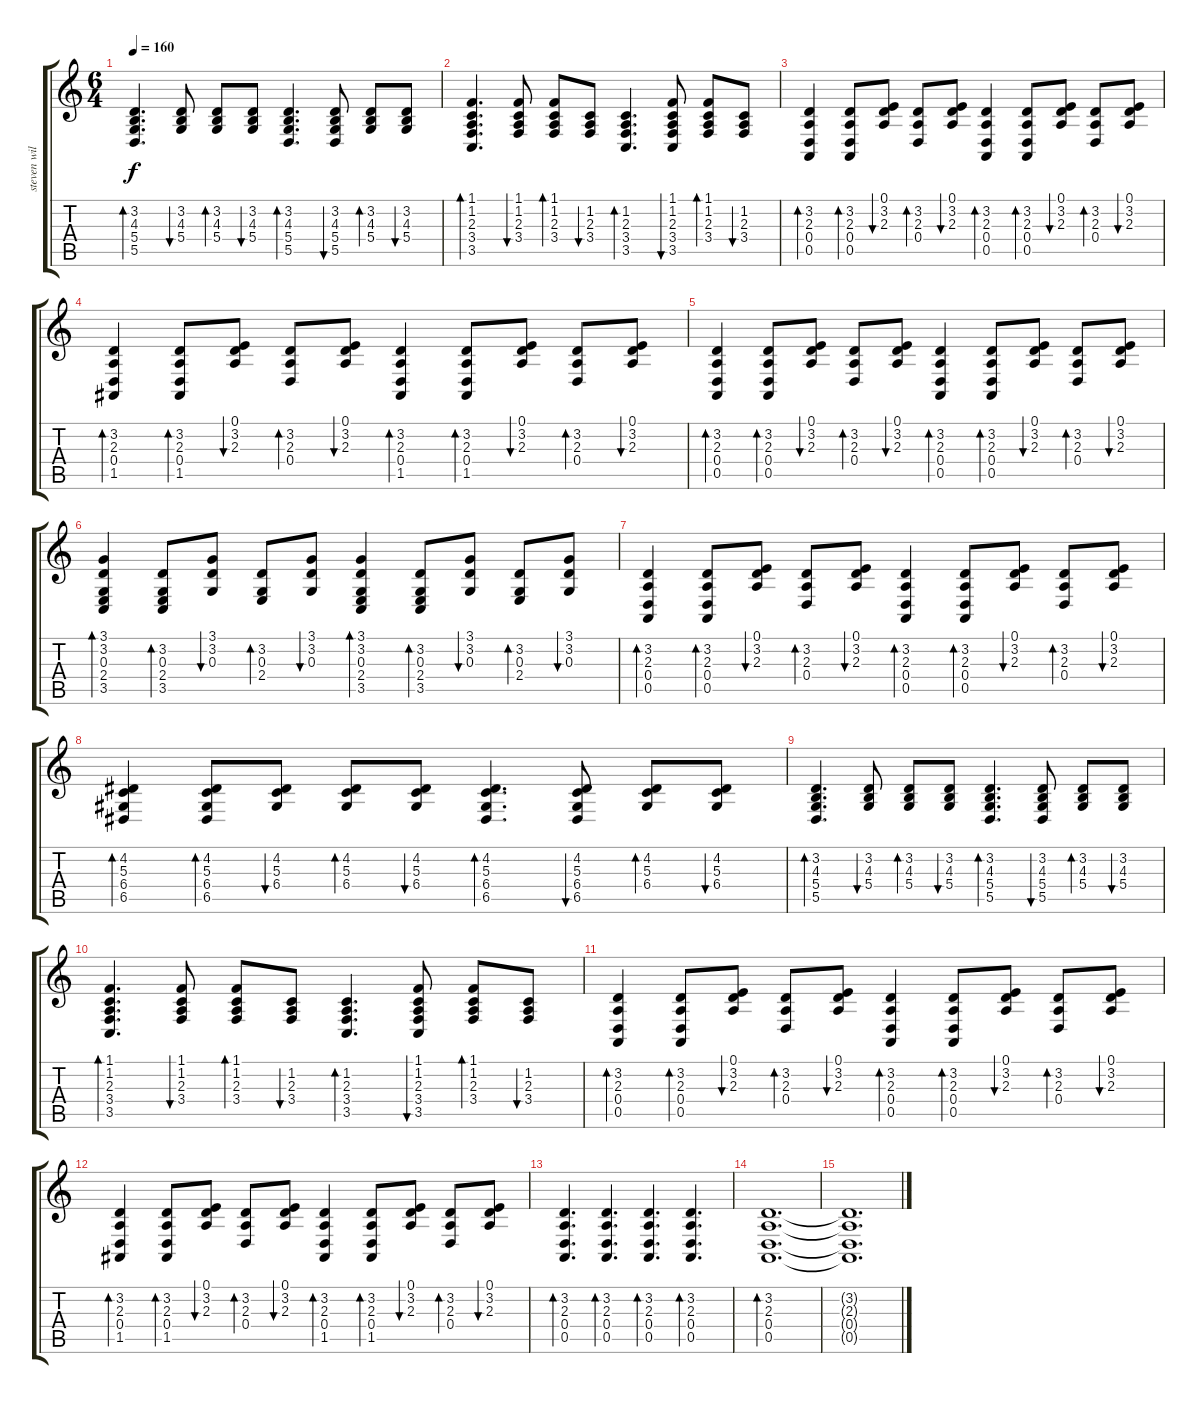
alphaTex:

\track ("steven wilson ( guitar 2 )" "steven wil") {instrument stringensemble1}
\staff {score tabs}
\tuning (E4 B3 G3 D3 A2 D2) {hide}
\ts (6 4)
\tempo 160
\clef g2
\ks c
(3.2 4.3 5.4 5.5).4{d bd 60 dy f} (3.2 4.3 5.4).8{bu 60} (3.2 4.3 5.4).8{bd 60} (3.2 4.3 5.4).8{bu 60} (3.2 4.3 5.4 5.5).4{d bd 60} (3.2 4.3 5.4 5.5).8{bu 60} (3.2 4.3 5.4).8{bd 60} (3.2 4.3 5.4).8{bu 60} |
(1.1 1.2 2.3 3.4 3.5).4{d bd 60} (1.1 1.2 2.3 3.4).8{bu 60} (1.1 1.2 2.3 3.4).8{bd 60} (1.2 2.3 3.4).8{bu 60} (1.2 2.3 3.4 3.5).4{d bd 60} (1.1 1.2 2.3 3.4 3.5).8{bu 60} (1.1 1.2 2.3 3.4).8{bd 60} (1.2 2.3 3.4).8{bu 60} |
(3.2 2.3 0.4 0.5).4{bd 60} (3.2 2.3 0.4 0.5).8{bd 60} (0.1 3.2 2.3).8{bu 60} (3.2 2.3 0.4).8{bd 60} (0.1 3.2 2.3).8{bu 60} (3.2 2.3 0.4 0.5).4{bd 60} (3.2 2.3 0.4 0.5).8{bd 60} (0.1 3.2 2.3).8{bu 60} (3.2 2.3 0.4).8{bd 60} (0.1 3.2 2.3).8{bu 60} |
(3.2 2.3 0.4 1.5).4{bd 60} (3.2 2.3 0.4 1.5).8{bd 60} (0.1 3.2 2.3).8{bu 60} (3.2 2.3 0.4).8{bd 60} (0.1 3.2 2.3).8{bu 60} (3.2 2.3 0.4 1.5).4{bd 60} (3.2 2.3 0.4 1.5).8{bd 60} (0.1 3.2 2.3).8{bu 60} (3.2 2.3 0.4).8{bd 60} (0.1 3.2 2.3).8{bu 60} |
(3.2 2.3 0.4 0.5).4{bd 60} (3.2 2.3 0.4 0.5).8{bd 60} (0.1 3.2 2.3).8{bu 60} (3.2 2.3 0.4).8{bd 60} (0.1 3.2 2.3).8{bu 60} (3.2 2.3 0.4 0.5).4{bd 60} (3.2 2.3 0.4 0.5).8{bd 60} (0.1 3.2 2.3).8{bu 60} (3.2 2.3 0.4).8{bd 60} (0.1 3.2 2.3).8{bu 60} |
(3.1 3.2 0.3 2.4 3.5).4{bd 60} (3.2 0.3 2.4 3.5).8{bd 60} (3.1 3.2 0.3).8{bu 60} (3.2 0.3 2.4).8{bd 60} (3.1 3.2 0.3).8{bu 60} (3.1 3.2 0.3 2.4 3.5).4{bd 60} (3.2 0.3 2.4 3.5).8{bd 60} (3.1 3.2 0.3).8{bu 60} (3.2 0.3 2.4).8{bd 60} (3.1 3.2 0.3).8{bu 60} |
(3.2 2.3 0.4 0.5).4{bd 60} (3.2 2.3 0.4 0.5).8{bd 60} (0.1 3.2 2.3).8{bu 60} (3.2 2.3 0.4).8{bd 60} (0.1 3.2 2.3).8{bu 60} (3.2 2.3 0.4 0.5).4{bd 60} (3.2 2.3 0.4 0.5).8{bd 60} (0.1 3.2 2.3).8{bu 60} (3.2 2.3 0.4).8{bd 60} (0.1 3.2 2.3).8{bu 60} |
(4.2 5.3 6.4 6.5).4{bd 60} (4.2 5.3 6.4 6.5).8{bd 60} (4.2 5.3 6.4).8{bu 60} (4.2 5.3 6.4).8{bd 60} (4.2 5.3 6.4).8{bu 60} (4.2 5.3 6.4 6.5).4{d bd 60} (4.2 5.3 6.4 6.5).8{bu 60} (4.2 5.3 6.4).8{bd 60} (4.2 5.3 6.4).8{bu 60} |
(3.2 4.3 5.4 5.5).4{d bd 60} (3.2 4.3 5.4).8{bu 60} (3.2 4.3 5.4).8{bd 60} (3.2 4.3 5.4).8{bu 60} (3.2 4.3 5.4 5.5).4{d bd 60} (3.2 4.3 5.4 5.5).8{bu 60} (3.2 4.3 5.4).8{bd 60} (3.2 4.3 5.4).8{bu 60} |
(1.1 1.2 2.3 3.4 3.5).4{d bd 60} (1.1 1.2 2.3 3.4).8{bu 60} (1.1 1.2 2.3 3.4).8{bd 60} (1.2 2.3 3.4).8{bu 60} (1.2 2.3 3.4 3.5).4{d bd 60} (1.1 1.2 2.3 3.4 3.5).8{bu 60} (1.1 1.2 2.3 3.4).8{bd 60} (1.2 2.3 3.4).8{bu 60} |
(3.2 2.3 0.4 0.5).4{bd 60} (3.2 2.3 0.4 0.5).8{bd 60} (0.1 3.2 2.3).8{bu 60} (3.2 2.3 0.4).8{bd 60} (0.1 3.2 2.3).8{bu 60} (3.2 2.3 0.4 0.5).4{bd 60} (3.2 2.3 0.4 0.5).8{bd 60} (0.1 3.2 2.3).8{bu 60} (3.2 2.3 0.4).8{bd 60} (0.1 3.2 2.3).8{bu 60} |
(3.2 2.3 0.4 1.5).4{bd 60} (3.2 2.3 0.4 1.5).8{bd 60} (0.1 3.2 2.3).8{bu 60} (3.2 2.3 0.4).8{bd 60} (0.1 3.2 2.3).8{bu 60} (3.2 2.3 0.4 1.5).4{bd 60} (3.2 2.3 0.4 1.5).8{bd 60} (0.1 3.2 2.3).8{bu 60} (3.2 2.3 0.4).8{bd 60} (0.1 3.2 2.3).8{bu 60} |
(3.2 2.3 0.4 0.5).4{d bd 60} (3.2 2.3 0.4 0.5).4{d bd 60} (3.2 2.3 0.4 0.5).4{d bd 60} (3.2 2.3 0.4 0.5).4{d bd 60} |
(3.2 2.3 0.4 0.5).1{d bd 60} |
(3.2{t} 2.3{t} 0.4{t} 0.5{t}).1{d volume 0}
